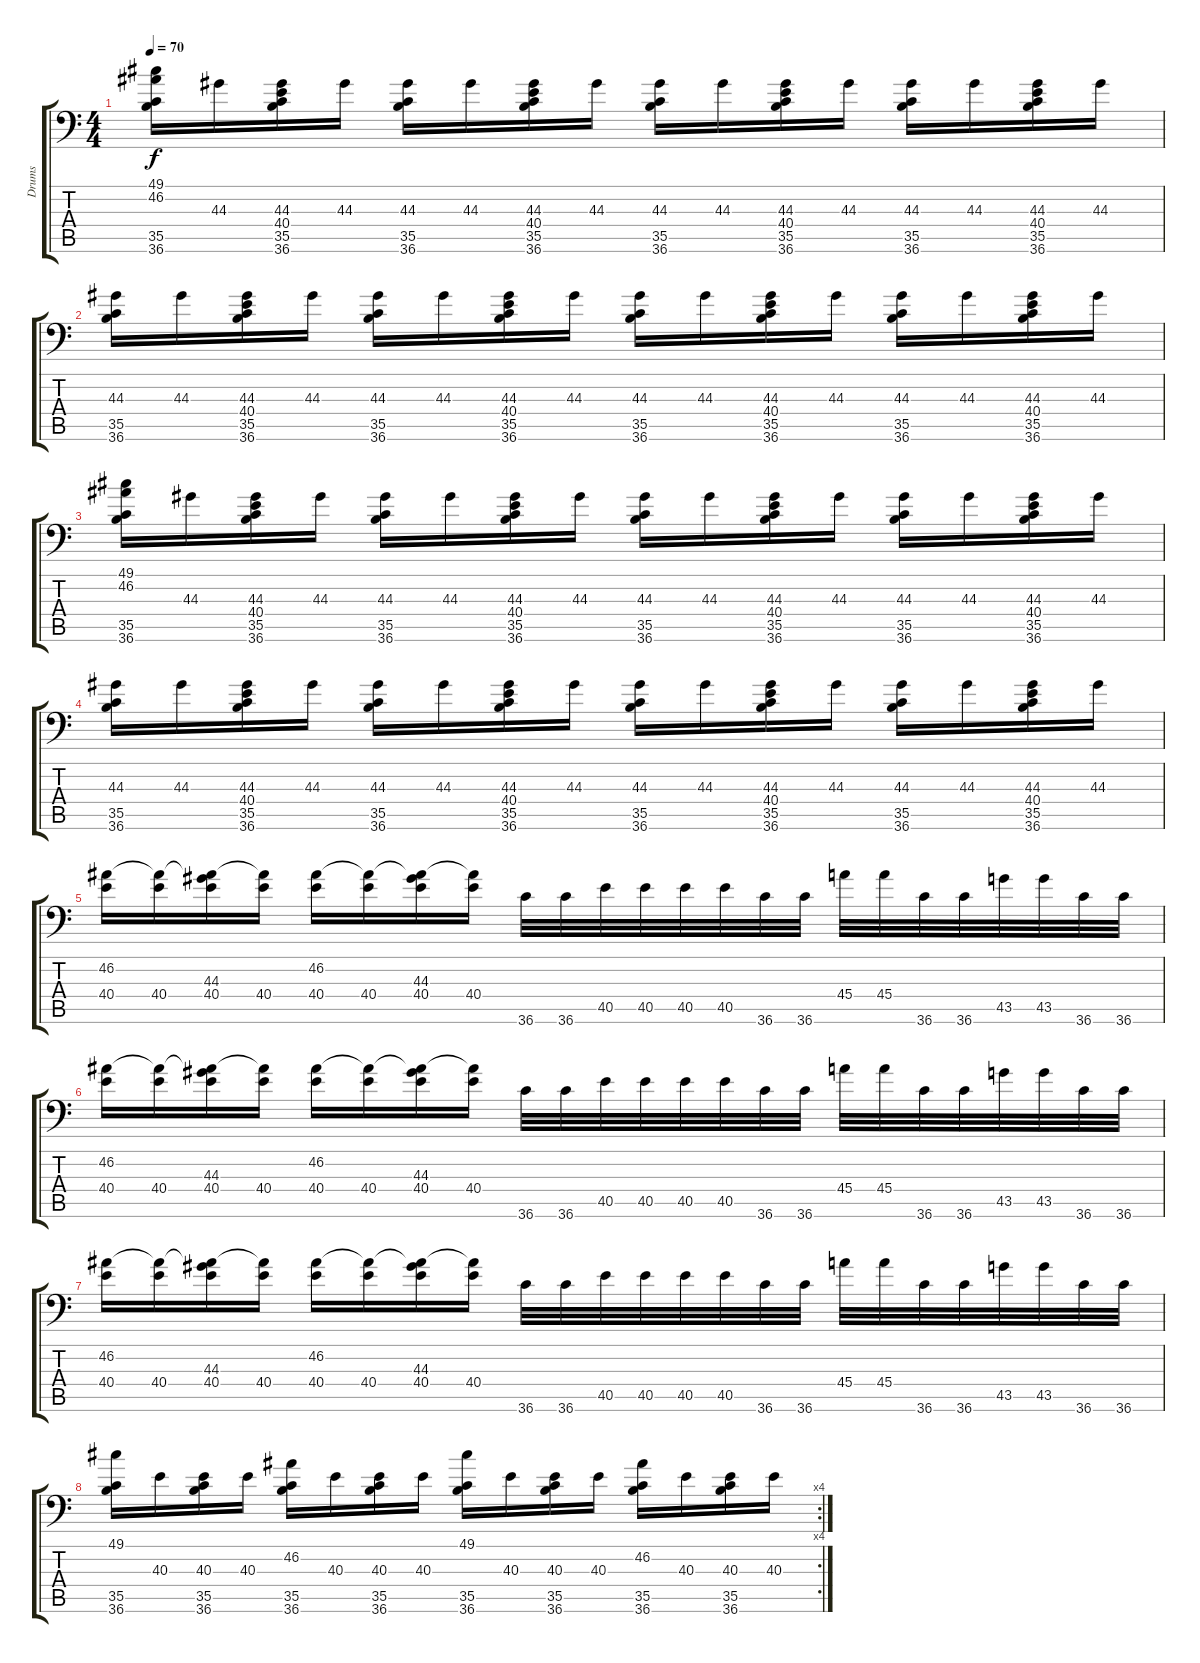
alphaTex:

\track ("Drums" "Drums") {instrument acousticgrandpiano}
\staff {score tabs}
\tuning (C-1 C-1 C-1 C-1 C-1 C-1) {hide}
\ts (4 4)
\tempo 70
\clef f4
\ks c
(49.1 46.2 35.5 36.6).16{dy f} 44.3.16 (44.3 40.4 35.5 36.6).16 44.3.16 (44.3 35.5 36.6).16 44.3.16 (44.3 40.4 35.5 36.6).16 44.3.16 (44.3 35.5 36.6).16 44.3.16 (44.3 40.4 35.5 36.6).16 44.3.16 (44.3 35.5 36.6).16 44.3.16 (44.3 40.4 35.5 36.6).16 44.3.16 |
(44.3 35.5 36.6).16 44.3.16 (44.3 40.4 35.5 36.6).16 44.3.16 (44.3 35.5 36.6).16 44.3.16 (44.3 40.4 35.5 36.6).16 44.3.16 (44.3 35.5 36.6).16 44.3.16 (44.3 40.4 35.5 36.6).16 44.3.16 (44.3 35.5 36.6).16 44.3.16 (44.3 40.4 35.5 36.6).16 44.3.16 |
(49.1 46.2 35.5 36.6).16 44.3.16 (44.3 40.4 35.5 36.6).16 44.3.16 (44.3 35.5 36.6).16 44.3.16 (44.3 40.4 35.5 36.6).16 44.3.16 (44.3 35.5 36.6).16 44.3.16 (44.3 40.4 35.5 36.6).16 44.3.16 (44.3 35.5 36.6).16 44.3.16 (44.3 40.4 35.5 36.6).16 44.3.16 |
(44.3 35.5 36.6).16 44.3.16 (44.3 40.4 35.5 36.6).16 44.3.16 (44.3 35.5 36.6).16 44.3.16 (44.3 40.4 35.5 36.6).16 44.3.16 (44.3 35.5 36.6).16 44.3.16 (44.3 40.4 35.5 36.6).16 44.3.16 (44.3 35.5 36.6).16 44.3.16 (44.3 40.4 35.5 36.6).16 44.3.16 |
(46.2 40.4).16 (46.2{t} 40.4).16 (46.2{t} 44.3 40.4).16 (46.2{t} 40.4).16 (46.2 40.4).16 (46.2{t} 40.4).16 (46.2{t} 44.3 40.4).16 (46.2{t} 40.4).16 36.6.32 36.6.32 40.5.32 40.5.32 40.5.32 40.5.32 36.6.32 36.6.32 45.4.32 45.4.32 36.6.32 36.6.32 43.5.32 43.5.32 36.6.32 36.6.32 |
(46.2 40.4).16 (46.2{t} 40.4).16 (46.2{t} 44.3 40.4).16 (46.2{t} 40.4).16 (46.2 40.4).16 (46.2{t} 40.4).16 (46.2{t} 44.3 40.4).16 (46.2{t} 40.4).16 36.6.32 36.6.32 40.5.32 40.5.32 40.5.32 40.5.32 36.6.32 36.6.32 45.4.32 45.4.32 36.6.32 36.6.32 43.5.32 43.5.32 36.6.32 36.6.32 |
(46.2 40.4).16 (46.2{t} 40.4).16 (46.2{t} 44.3 40.4).16 (46.2{t} 40.4).16 (46.2 40.4).16 (46.2{t} 40.4).16 (46.2{t} 44.3 40.4).16 (46.2{t} 40.4).16 36.6.32 36.6.32 40.5.32 40.5.32 40.5.32 40.5.32 36.6.32 36.6.32 45.4.32 45.4.32 36.6.32 36.6.32 43.5.32 43.5.32 36.6.32 36.6.32 |
\rc 4
(49.1 35.5 36.6).16 40.3.16 (40.3 35.5 36.6).16 40.3.16 (46.2 35.5 36.6).16 40.3.16 (40.3 35.5 36.6).16 40.3.16 (49.1 35.5 36.6).16 40.3.16 (40.3 35.5 36.6).16 40.3.16 (46.2 35.5 36.6).16 40.3.16 (40.3 35.5 36.6).16 40.3.16
